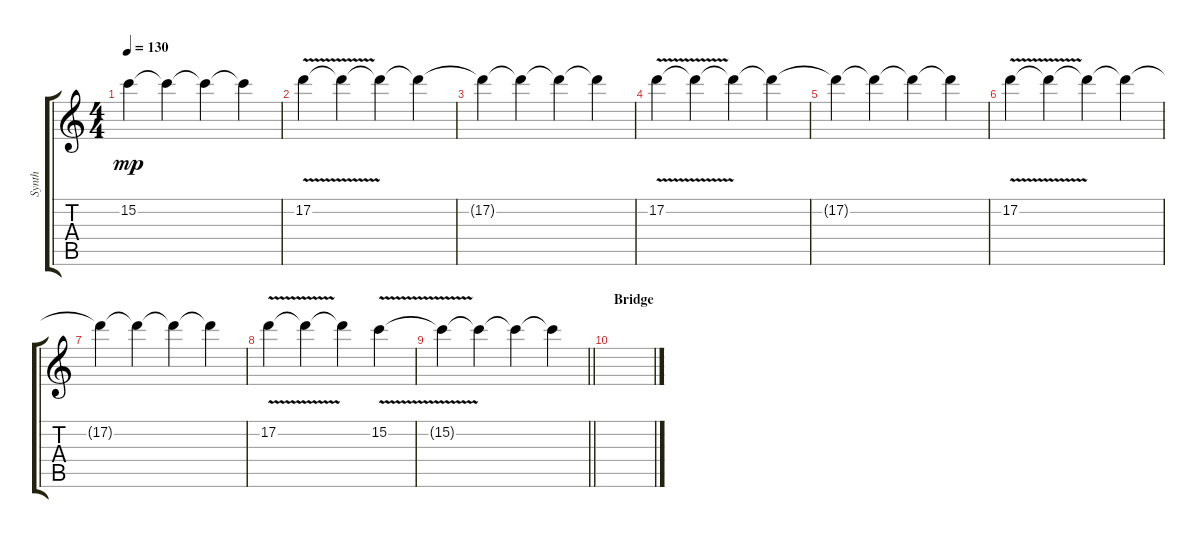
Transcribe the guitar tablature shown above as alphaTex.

\track ("Synth" "Synth") {instrument electricguitarclean}
\staff {score tabs}
\tuning (D4 A3 F3 C3 G2 C2) {hide}
\ts (4 4)
\tempo 130
\clef g2
\ks c
15.2{t}.4{dy mp} 15.2{t}.4 15.2{t}.4 15.2{t}.4 |
17.2{v}.4 17.2{t}.4 17.2{t}.4 17.2{t}.4 |
17.2{t}.4 17.2{t}.4 17.2{t}.4 17.2{t}.4 |
17.2{v}.4 17.2{t}.4 17.2{t}.4 17.2{t}.4 |
17.2{t}.4 17.2{t}.4 17.2{t}.4 17.2{t}.4 |
17.2{v}.4 17.2{t}.4 17.2{t}.4 17.2{t}.4 |
17.2{t}.4 17.2{t}.4 17.2{t}.4 17.2{t}.4 |
17.2{v}.4 17.2{t}.4 17.2{t}.4 15.2{v}.4 |
\barLineRight lightlight
15.2{t}.4 15.2{t}.4 15.2{t}.4 15.2{t}.4 |
\section ("" "Bridge")
